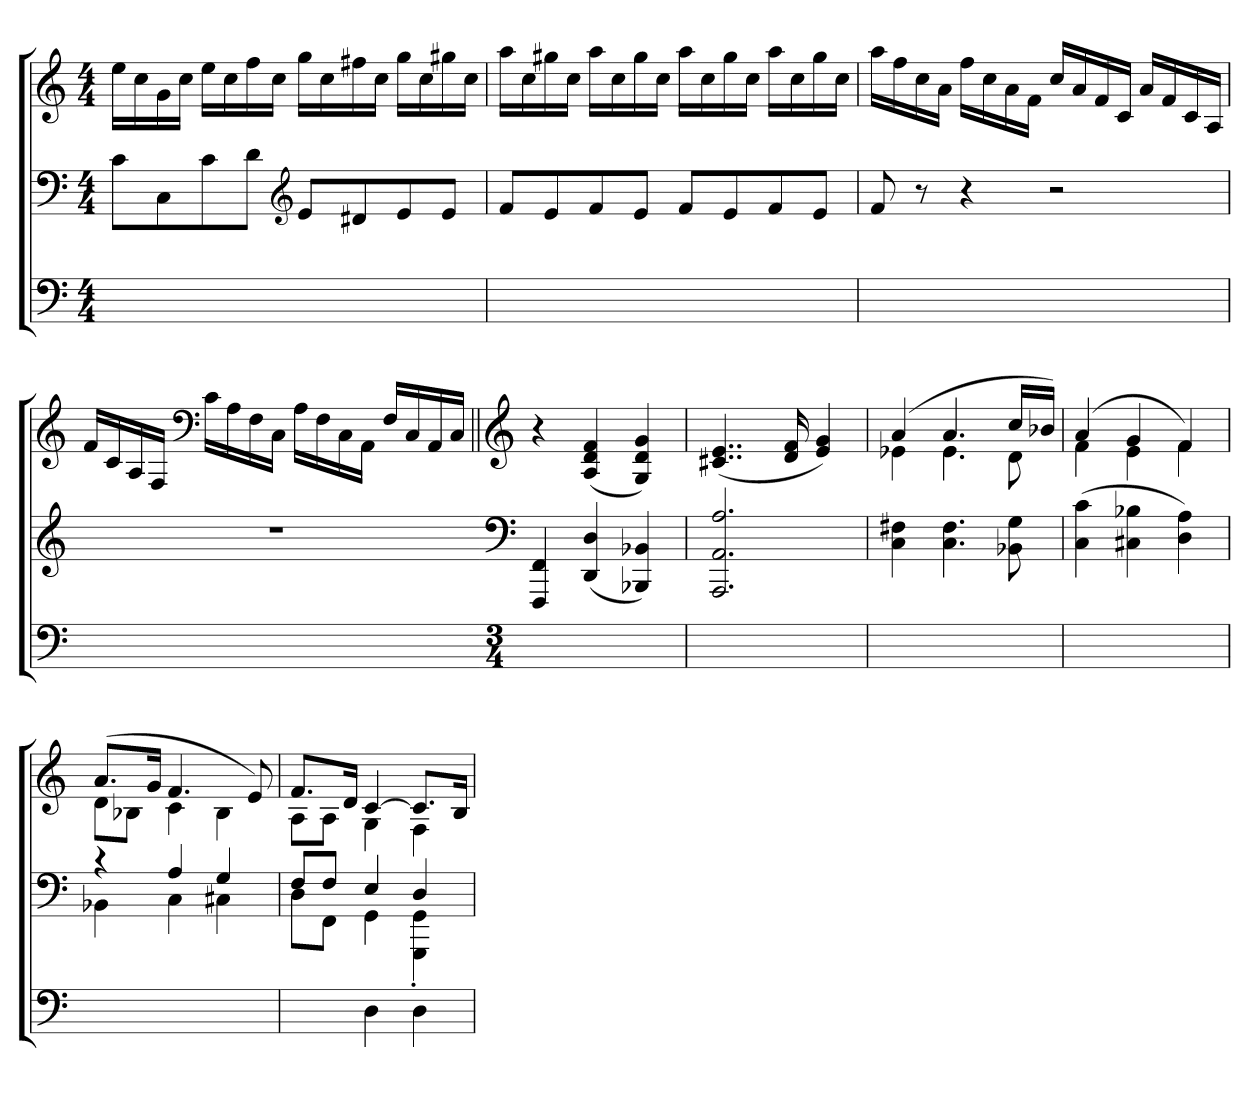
**kern	**kern	**kern
*part3	*part2	*part1
*staff3	*staff2	*staff1
*	*clefF4	*clefG2
*M4/4	*M4/4	*M4/4
=	=	=
1ryy	8cL	16eeLL
.	.	16cc
.	8C	16g
.	.	16ccJJ
.	8c	16eeLL
.	.	16cc
.	8dJ	16ff
.	.	16ccJJ
*	*clefG2	*
.	8eL	16ggLL
.	.	16cc
.	8d#X	16ff#X
.	.	16ccJJ
.	8e	16ggLL
.	.	16cc
.	8eJ	16gg#X
.	.	16ccJJ
=	=	=
1ryy	8fL	16aaLL
.	.	16cc
.	8e	16gg#X
.	.	16ccJJ
.	8f	16aaLL
.	.	16cc
.	8eJ	16gg#
.	.	16ccJJ
.	8fL	16aaLL
.	.	16cc
.	8e	16gg#
.	.	16ccJJ
.	8f	16aaLL
.	.	16cc
.	8eJ	16gg#
.	.	16ccJJ
=	=	=
1ryy	8f	16aaLL
.	.	16ff
.	8r	16cc
.	.	16aJJ
.	4r	16ffLL
.	.	16cc
.	.	16a
.	.	16fJJ
.	2r	16ccLL
.	.	16a
.	.	16f
.	.	16cJJ
.	.	16aLL
.	.	16f
.	.	16c
.	.	16AJJ
=	=	=
1ryy	1r	16fLL
.	.	16c
.	.	16A
.	.	16FJJ
*	*	*clefF4
.	.	16cLL
.	.	16A
.	.	16F
.	.	16CJJ
.	.	16ALL
.	.	16F
.	.	16C
.	.	16AAJJ
.	.	16FLL
.	.	16C
.	.	16AA
.	.	16CJJ
==	=||	=||
*	*clefF4	*clefG2
*M3/4	*	*
2.ryy	4FFF 4FF	4r
.	(4DD 4D	(4A 4d 4f
.	4BBB-X 4BB-X)	4G 4d 4g)
=	=	=
2.ryy	2.AAA 2.AA 2.A	(4..c#X 4..e
.	.	16d 16f
.	.	4e 4g)
=	=	=
*	*	*^
2.ryy	4C 4F#X	(4a	4e-X
.	4.C 4.F#	4.a	4.e-
.	8BB-X 8G	16ccLL	8d
.	.	16b-XJJ)	.
=	=	=	=
2.ryy	(4C 4c	(4a	4f
.	4C#X 4B-X	4g	4e
.	4D 4A)	4f)	4f
=	=	=	=
*	*^	*	*
2.ryy	4r	4BB-X	(8.aL	8dL
.	.	.	.	8B-XJ
.	.	.	16gJk	.
.	4A	4C	4.f	4c
.	4G	4C#X	.	4B-
.	.	.	8e)	.
=	=	=	=	=
4ryy	8FL	8DL	8.fL	8AL
.	8FJ	8FFJ	.	8AJ
.	.	.	16dJk	.
4D	4E	4GG	[4c	4G
4D	4D	4GGG' 4GG'	8.cL]	4F
.	.	.	16BJk	.
*	*v	*v	*	*
*	*	*v	*v
=	=	=
*-	*-	*-
